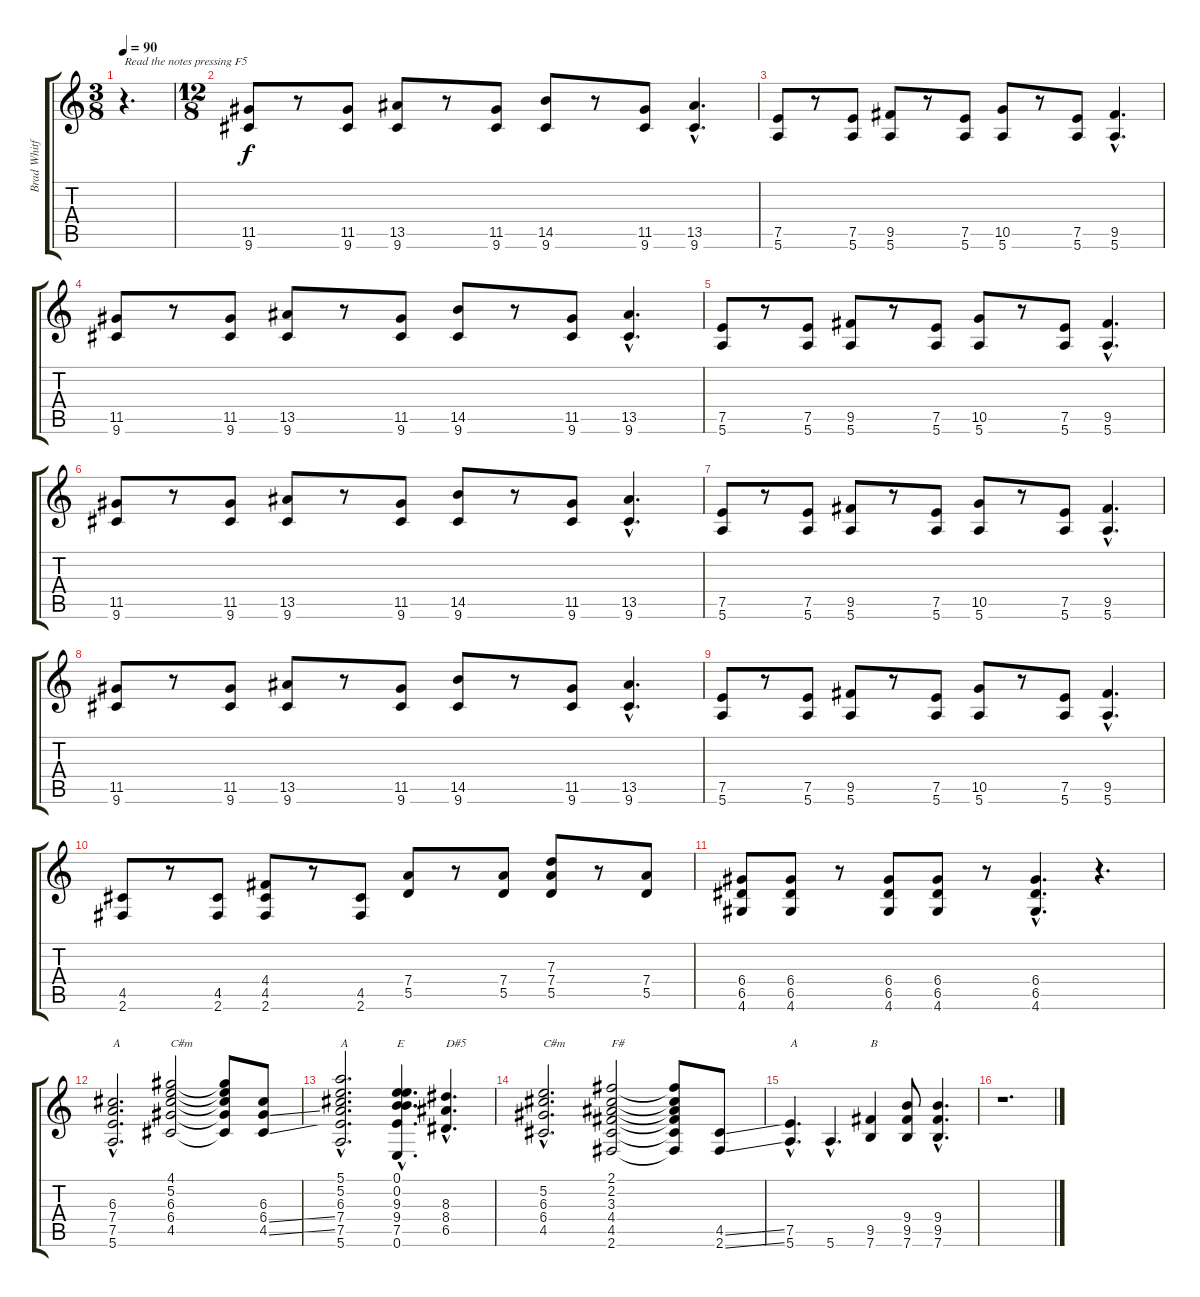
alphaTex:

\track ("Brad Whitford" "Brad Whitf") {instrument overdrivenguitar}
\staff {score tabs}
\tuning (E4 B3 G3 D3 A2 E2) {hide}
\ts (3 8)
\tempo 90
\clef g2
\ks c
r.4{d txt "Read the notes pressing F5" dy f instrument overdrivenguitar} |
\ts (12 8)
(11.5 9.6).8 r.8 (11.5 9.6).8 (13.5 9.6).8 r.8 (11.5 9.6).8 (14.5 9.6).8 r.8 (11.5 9.6).8 (13.5{hac} 9.6{hac}).4{d} |
(7.5 5.6).8 r.8 (7.5 5.6).8 (9.5 5.6).8 r.8 (7.5 5.6).8 (10.5 5.6).8 r.8 (7.5 5.6).8 (9.5{hac} 5.6{hac}).4{d} |
(11.5 9.6).8 r.8 (11.5 9.6).8 (13.5 9.6).8 r.8 (11.5 9.6).8 (14.5 9.6).8 r.8 (11.5 9.6).8 (13.5{hac} 9.6{hac}).4{d} |
(7.5 5.6).8 r.8 (7.5 5.6).8 (9.5 5.6).8 r.8 (7.5 5.6).8 (10.5 5.6).8 r.8 (7.5 5.6).8 (9.5{hac} 5.6{hac}).4{d} |
(11.5 9.6).8 r.8 (11.5 9.6).8 (13.5 9.6).8 r.8 (11.5 9.6).8 (14.5 9.6).8 r.8 (11.5 9.6).8 (13.5{hac} 9.6{hac}).4{d} |
(7.5 5.6).8 r.8 (7.5 5.6).8 (9.5 5.6).8 r.8 (7.5 5.6).8 (10.5 5.6).8 r.8 (7.5 5.6).8 (9.5{hac} 5.6{hac}).4{d} |
(11.5 9.6).8 r.8 (11.5 9.6).8 (13.5 9.6).8 r.8 (11.5 9.6).8 (14.5 9.6).8 r.8 (11.5 9.6).8 (13.5{hac} 9.6{hac}).4{d} |
(7.5 5.6).8 r.8 (7.5 5.6).8 (9.5 5.6).8 r.8 (7.5 5.6).8 (10.5 5.6).8 r.8 (7.5 5.6).8 (9.5{hac} 5.6{hac}).4{d} |
(4.5 2.6).8 r.8 (4.5 2.6).8 (4.4 4.5 2.6).8 r.8 (4.5 2.6).8 (7.4 5.5).8 r.8 (7.4 5.5).8 (7.3 7.4 5.5).8 r.8 (7.4 5.5).8 |
(6.4 6.5 4.6).8 (6.4 6.5 4.6).8 r.8 (6.4 6.5 4.6).8 (6.4 6.5 4.6).8 r.8 (6.4{hac} 6.5{hac} 4.6{hac}).4{d} r.4{d} |
(6.3{hac} 7.4{hac} 7.5{hac} 5.6{hac}).2{d txt "A"} (4.1 5.2 6.3 6.4 4.5).2{txt "C#m"} (4.1{t} 5.2{t} 6.3{t} 6.4{t} 4.5{t}).8 (6.3 6.4{ss} 4.5{ss}).8 |
(5.1{hac} 5.2{hac} 6.3{hac} 7.4{hac} 7.5{hac} 5.6{hac}).2{d txt "A"} (0.1{hac} 0.2{hac} 9.3{hac} 9.4{hac} 7.5{hac} 0.6{hac}).4{d txt "E"} (8.3{hac} 8.4{hac} 6.5{hac}).4{d txt "D#5"} |
(5.2{hac} 6.3{hac} 6.4{hac} 4.5{hac}).2{d txt "C#m"} (2.1 2.2 3.3 4.4 4.5 2.6).2{txt "F#"} (2.1{t} 2.2{t} 3.3{t} 4.4{t} 4.5{t} 2.6{t}).8 (4.5{ss} 2.6{ss}).8 |
(7.5{hac} 5.6{hac}).4{d txt "A"} 5.6{hac}.4{d} (9.5 7.6).4{txt "B"} (9.4 9.5 7.6).8 (9.4{hac} 9.5{hac} 7.6{hac}).4{d} |
r.1{d}
